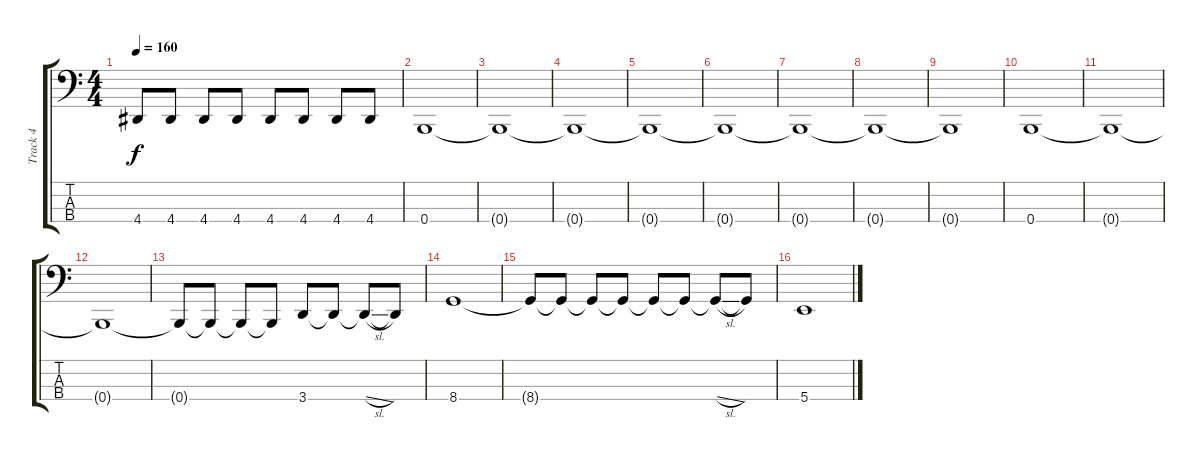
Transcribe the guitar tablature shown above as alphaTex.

\track ("Track 4" "Track 4") {instrument electricbasspick}
\staff {score tabs}
\tuning (E2 B1 Gb1 B0) {hide}
\ts (4 4)
\tempo 160
\clef f4
\ks c
4.4.8{dy f} 4.4.8 4.4.8 4.4.8 4.4.8 4.4.8 4.4.8 4.4.8 |
0.4.1 |
0.4{t}.1 |
0.4{t}.1 |
0.4{t}.1 |
0.4{t}.1 |
0.4{t}.1 |
0.4{t}.1 |
0.4{t}.1 |
0.4.1 |
0.4{t}.1 |
0.4{t}.1 |
0.4{t}.8 0.4{t}.8 0.4{t}.8 0.4{t}.8 3.4.8 3.4{t}.8 3.4{sl t}.8 3.4{t}.8 |
8.4.1 |
8.4{t}.8 8.4{t}.8 8.4{t}.8 8.4{t}.8 8.4{t}.8 8.4{t}.8 8.4{sl t}.8 8.4{t}.8 |
5.4.1
